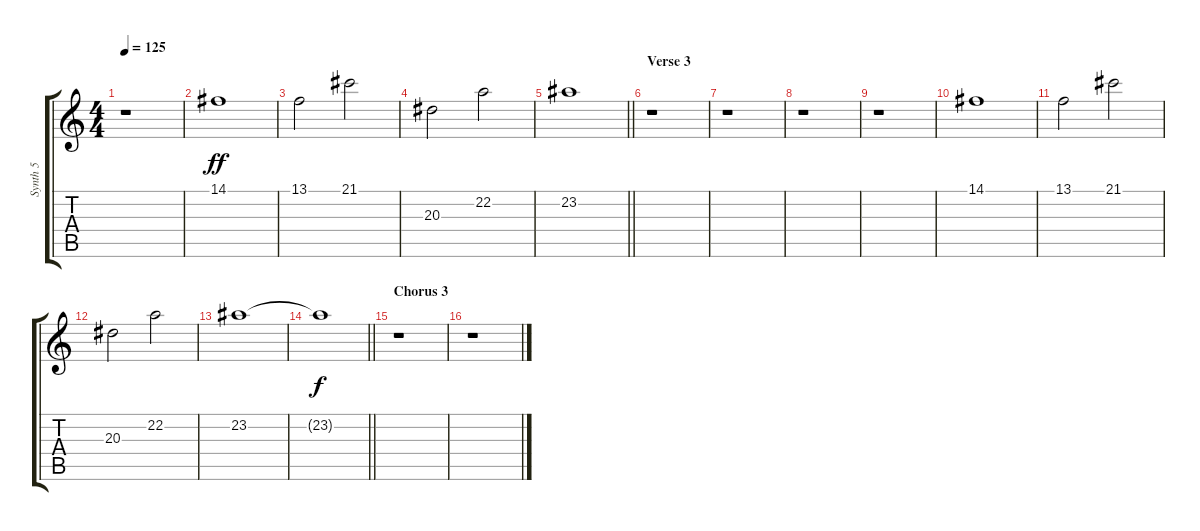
\track ("Synth 5" "Synth 5") {instrument stringensemble2}
\staff {score tabs}
\tuning (E4 B3 G3 D3 A2 E2) {hide}
\ts (4 4)
\tempo 125
\clef g2
\ks c
r.1{dy ff} |
14.1.1 |
13.1.2 21.1.2 |
20.3.2 22.2.2 |
\barLineRight lightlight
23.2.1 |
\section ("" "Verse 3")
r.1 |
r.1 |
r.1 |
r.1 |
14.1.1 |
13.1.2 21.1.2 |
20.3.2 22.2.2 |
23.2.1 |
\barLineRight lightlight
23.2{t}.1{dy f} |
\section ("" "Chorus 3")
r.1 |
r.1
